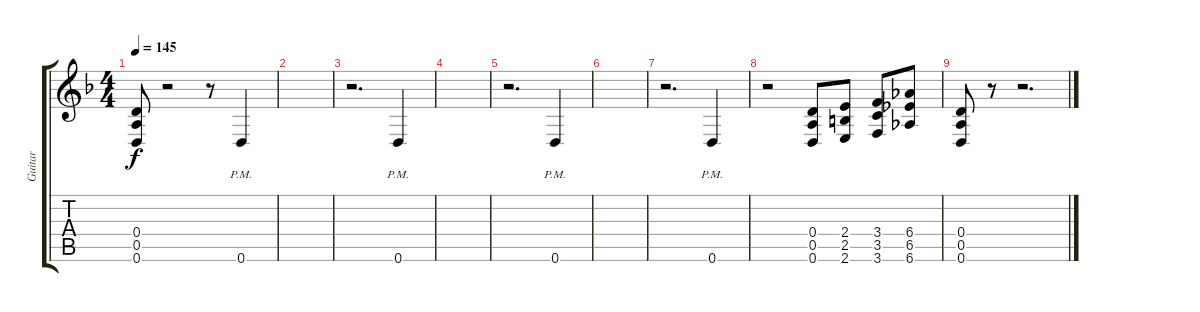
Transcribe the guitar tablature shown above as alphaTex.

\track ("Guitar" "Guitar") {instrument distortionguitar}
\staff {score tabs}
\tuning (E4 B3 G3 D3 A2 D2) {hide}
\ts (4 4)
\tempo 145
\clef g2
\ks f
(0.4 0.5 0.6).8{dy f} r.2 r.8 0.6{pm}.4 |
|
r.2{d} 0.6{pm}.4 |
|
r.2{d} 0.6{pm}.4 |
|
r.2{d} 0.6{pm}.4 |
r.2 (0.4 0.5 0.6).8 (2.4 2.5 2.6).8 (3.4 3.5 3.6).8 (6.4 6.5 6.6).8 |
(0.4 0.5 0.6).8 r.8 r.2{d}
